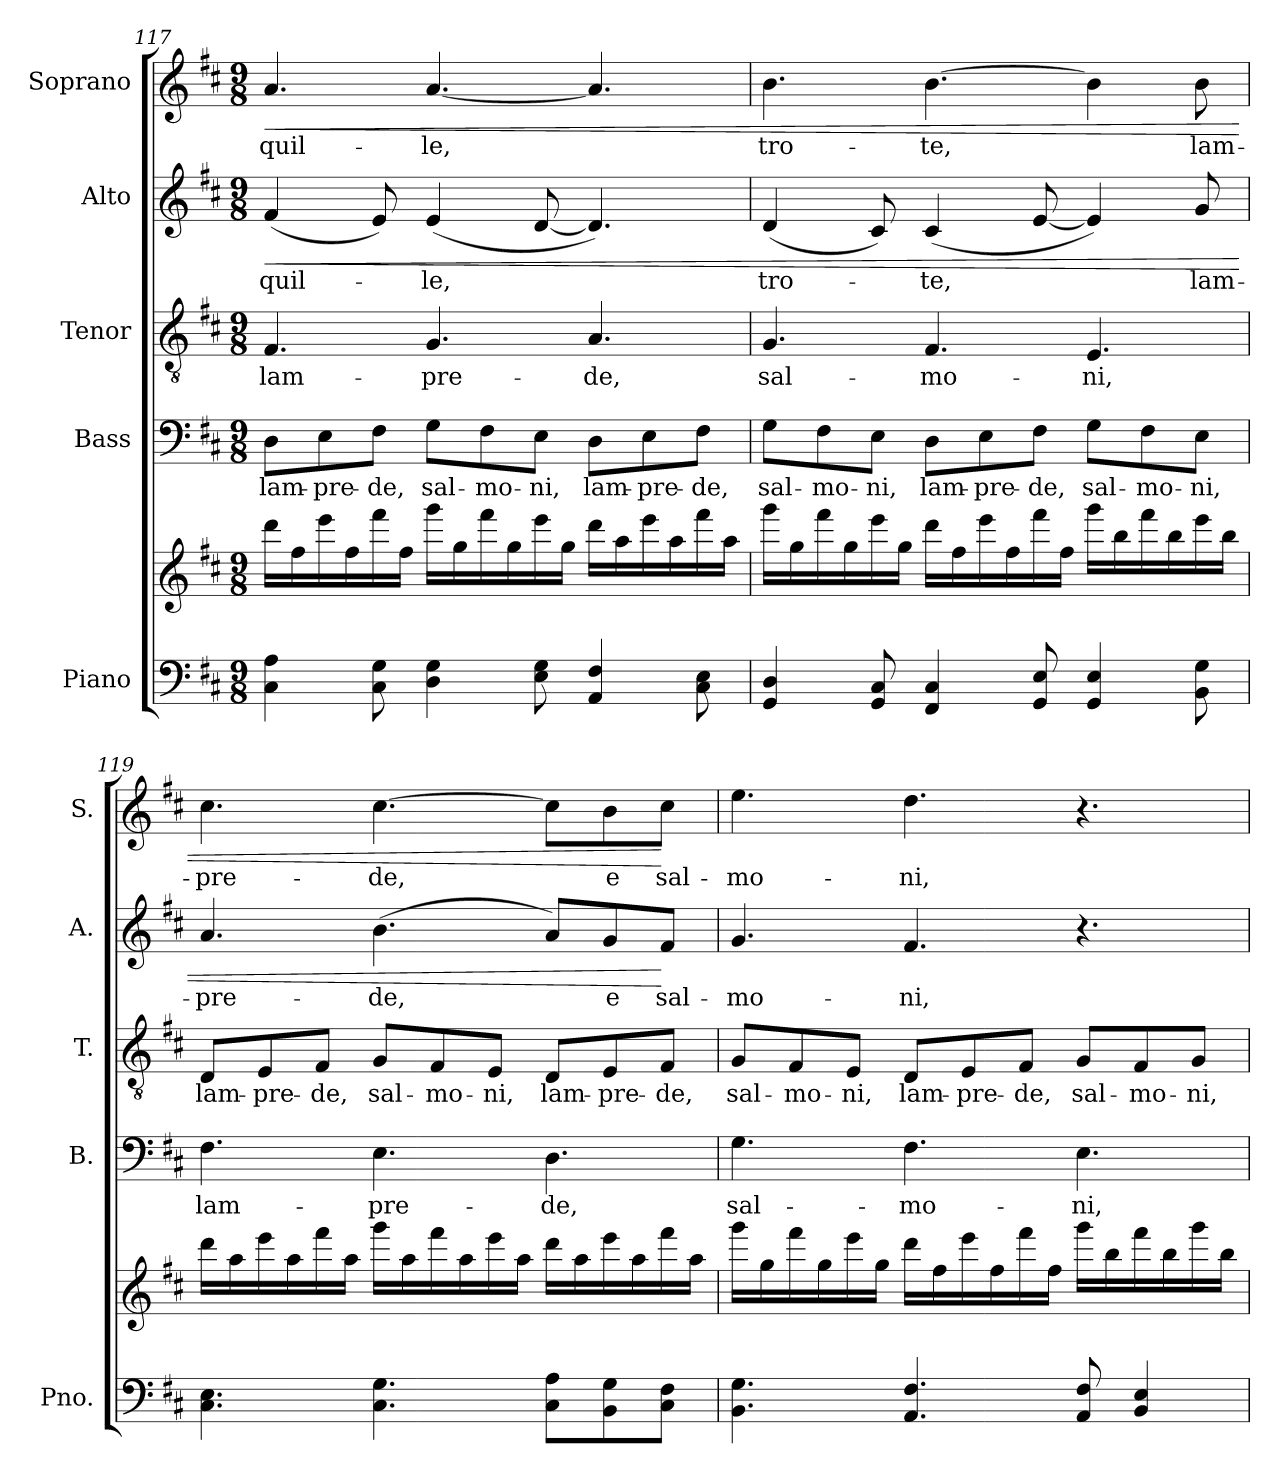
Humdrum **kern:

**kern	**kern	**kern	**text	**kern	**text	**kern	**text	**dynam	**kern	**text	**dynam
*part5	*part5	*part4	*part4	*part3	*part3	*part2	*part2	*part2	*part1	*part1	*part1
*staff6	*staff5	*staff4	*staff4	*staff3	*staff3	*staff2	*staff2	*staff2	*staff1	*staff1	*staff1
*I"Piano	*	*I"Bass	*	*I"Tenor	*	*I"Alto	*	*	*I"Soprano	*	*
*I'Pno.	*	*I'B.	*	*I'T.	*	*I'A.	*	*	*I'S.	*	*
*clefF4	*clefG2	*clefF4	*	*clefGv2	*	*clefG2	*	*	*clefG2	*	*
*	*	*	*	*ITrd7c12	*	*	*	*	*	*	*
*k[f#c#]	*k[f#c#]	*k[f#c#]	*	*k[f#c#]	*	*k[f#c#]	*	*	*k[f#c#]	*	*
*D:	*D:	*D:	*	*D:	*	*D:	*	*	*D:	*	*
*M9/8	*M9/8	*M9/8	*	*M9/8	*	*M9/8	*	*	*M9/8	*	*
=117	=117	=117	=117	=117	=117	=117	=117	=117	=117	=117	=117
!	!	!	!LO:LY:b:color=#000000	!	!	!	!	!	!	!	!
!	!	!	!	!	!LO:LY:b:color=#000000	!	!	!	!	!	!
!	!	!	!	!	!	!	!LO:LY:b:color=#000000	!LO:HP:b	!	!	!
!	!	!	!	!	!	!	!	!	!	!LO:LY:b:color=#000000	!LO:HP:b
4C#i\ 4Ai	16dddi\LL	8Di\L	lam-	4.FF#i/	lam-	(4f#i/	-quil-	<	4.ai/	-quil-	<
.	16ff#i\	.	.	.	.	.	.	.	.	.	.
!	!	!	!LO:LY:b:color=#000000	!	!	!	!	!	!	!	!
.	16eeei\	8Ei\	-pre-	.	.	.	.	.	.	.	.
.	16ff#i\	.	.	.	.	.	.	.	.	.	.
!	!	!	!LO:LY:b:color=#000000	!	!	!	!	!	!	!	!
8C#i\ 8Gi	16fff#i\	8F#i\J	-de,	.	.	8ei/)	.	.	.	.	.
.	16ff#i\JJ	.	.	.	.	.	.	.	.	.	.
!	!	!	!LO:LY:b:color=#000000	!	!	!	!	!	!	!	!
!	!	!	!	!	!LO:LY:b:color=#000000	!	!	!	!	!	!
!	!	!	!	!	!	!	!LO:LY:b:color=#000000	!	!	!	!
!	!	!	!	!	!	!	!	!	!	!LO:LY:b:color=#000000	!
4Di\ 4Gi	16gggi\LL	8Gi\L	sal-	4.GGi/	-pre-	(4ei/	-le,	.	[<4.ai/	-le,	.
.	16ggi\	.	.	.	.	.	.	.	.	.	.
!	!	!	!LO:LY:b:color=#000000	!	!	!	!	!	!	!	!
.	16fff#i\	8F#i\	-mo-	.	.	.	.	.	.	.	.
.	16ggi\	.	.	.	.	.	.	.	.	.	.
!	!	!	!LO:LY:b:color=#000000	!	!	!	!	!	!	!	!
8Ei\ 8Gi	16eeei\	8Ei\J	-ni,	.	.	[<8di/	.	.	.	.	.
.	16ggi\JJ	.	.	.	.	.	.	.	.	.	.
!	!	!	!LO:LY:b:color=#000000	!	!	!	!	!	!	!	!
!	!	!	!	!	!LO:LY:b:color=#000000	!	!	!	!	!	!
4AAi/ 4F#i	16dddi\LL	8Di\L	lam-	4.AAi/	-de,	4.di/])	.	.	4.ai/]	.	.
.	16aai\	.	.	.	.	.	.	.	.	.	.
!	!	!	!LO:LY:b:color=#000000	!	!	!	!	!	!	!	!
.	16eeei\	8Ei\	-pre-	.	.	.	.	.	.	.	.
.	16aai\	.	.	.	.	.	.	.	.	.	.
!	!	!	!LO:LY:b:color=#000000	!	!	!	!	!	!	!	!
8C#i\ 8Ei	16fff#i\	8F#i\J	-de,	.	.	.	.	.	.	.	.
.	16aai\JJ	.	.	.	.	.	.	.	.	.	.
!!LO:PB:g=z
=118	=118	=118	=118	=118	=118	=118	=118	=118	=118	=118	=118
!	!	!	!LO:LY:b:color=#000000	!	!	!	!	!	!	!	!
!	!	!	!	!	!LO:LY:b:color=#000000	!	!	!	!	!	!
!	!	!	!	!	!	!	!LO:LY:b:color=#000000	!	!	!	!
!	!	!	!	!	!	!	!	!	!	!LO:LY:b:color=#000000	!
4GGi/ 4Di	16gggi\LL	8Gi\L	sal-	4.GGi/	sal-	(4di/	tro-	.	4.bi\	tro-	.
.	16ggi\	.	.	.	.	.	.	.	.	.	.
!	!	!	!LO:LY:b:color=#000000	!	!	!	!	!	!	!	!
.	16fff#i\	8F#i\	-mo-	.	.	.	.	.	.	.	.
.	16ggi\	.	.	.	.	.	.	.	.	.	.
!	!	!	!LO:LY:b:color=#000000	!	!	!	!	!	!	!	!
8GGi/ 8C#i	16eeei\	8Ei\J	-ni,	.	.	8c#i/)	.	.	.	.	.
.	16ggi\JJ	.	.	.	.	.	.	.	.	.	.
!	!	!	!LO:LY:b:color=#000000	!	!	!	!	!	!	!	!
!	!	!	!	!	!LO:LY:b:color=#000000	!	!	!	!	!	!
!	!	!	!	!	!	!	!LO:LY:b:color=#000000	!	!	!	!
!	!	!	!	!	!	!	!	!	!	!LO:LY:b:color=#000000	!
4FF#i/ 4C#i	16dddi\LL	8Di\L	lam-	4.FF#i/	-mo-	(4c#i/	-te,	.	[>4.bi\	-te,	.
.	16ff#i\	.	.	.	.	.	.	.	.	.	.
!	!	!	!LO:LY:b:color=#000000	!	!	!	!	!	!	!	!
.	16eeei\	8Ei\	-pre-	.	.	.	.	.	.	.	.
.	16ff#i\	.	.	.	.	.	.	.	.	.	.
!	!	!	!LO:LY:b:color=#000000	!	!	!	!	!	!	!	!
8GGi/ 8Ei	16fff#i\	8F#i\J	-de,	.	.	[<8ei/	.	.	.	.	.
.	16ff#i\JJ	.	.	.	.	.	.	.	.	.	.
!	!	!	!LO:LY:b:color=#000000	!	!	!	!	!	!	!	!
!	!	!	!	!	!LO:LY:b:color=#000000	!	!	!	!	!	!
4GGi/ 4Ei	16gggi\LL	8Gi\L	sal-	4.EEi/	-ni,	4ei/])	.	.	4bi\]	.	.
.	16bbi\	.	.	.	.	.	.	.	.	.	.
!	!	!	!LO:LY:b:color=#000000	!	!	!	!	!	!	!	!
.	16fff#i\	8F#i\	-mo-	.	.	.	.	.	.	.	.
.	16bbi\	.	.	.	.	.	.	.	.	.	.
!	!	!	!LO:LY:b:color=#000000	!	!	!	!	!	!	!	!
!	!	!	!	!	!	!	!LO:LY:b:color=#000000	!	!	!	!
!	!	!	!	!	!	!	!	!	!	!LO:LY:b:color=#000000	!
8BBi\ 8Gi	16eeei\	8Ei\J	-ni,	.	.	8gi/	lam-	.	8bi\	lam-	.
.	16bbi\JJ	.	.	.	.	.	.	.	.	.	.
=119	=119	=119	=119	=119	=119	=119	=119	=119	=119	=119	=119
!	!	!	!LO:LY:b:color=#000000	!	!	!	!	!	!	!	!
!	!	!	!	!	!LO:LY:b:color=#000000	!	!	!	!	!	!
!	!	!	!	!	!	!	!LO:LY:b:color=#000000	!	!	!	!
!	!	!	!	!	!	!	!	!	!	!LO:LY:b:color=#000000	!
4.C#i\ 4.Ei	16dddi\LL	4.F#i\	lam-	8DDi/L	lam-	4.ai/	-pre-	.	4.cc#i\	-pre-	.
.	16aai\	.	.	.	.	.	.	.	.	.	.
!	!	!	!	!	!LO:LY:b:color=#000000	!	!	!	!	!	!
.	16eeei\	.	.	8EEi/	-pre-	.	.	.	.	.	.
.	16aai\	.	.	.	.	.	.	.	.	.	.
!	!	!	!	!	!LO:LY:b:color=#000000	!	!	!	!	!	!
.	16fff#i\	.	.	8FF#i/J	-de,	.	.	.	.	.	.
.	16aai\JJ	.	.	.	.	.	.	.	.	.	.
!	!	!	!LO:LY:b:color=#000000	!	!	!	!	!	!	!	!
!	!	!	!	!	!LO:LY:b:color=#000000	!	!	!	!	!	!
!	!	!	!	!	!	!	!LO:LY:b:color=#000000	!	!	!	!
!	!	!	!	!	!	!	!	!	!	!LO:LY:b:color=#000000	!
4.C#i\ 4.Gi	16gggi\LL	4.Ei\	-pre-	8GGi/L	sal-	(4.bi\	-de,	.	[>4.cc#i\	-de,	.
.	16aai\	.	.	.	.	.	.	.	.	.	.
!	!	!	!	!	!LO:LY:b:color=#000000	!	!	!	!	!	!
.	16fff#i\	.	.	8FF#i/	-mo-	.	.	.	.	.	.
.	16aai\	.	.	.	.	.	.	.	.	.	.
!	!	!	!	!	!LO:LY:b:color=#000000	!	!	!	!	!	!
.	16eeei\	.	.	8EEi/J	-ni,	.	.	.	.	.	.
.	16aai\JJ	.	.	.	.	.	.	.	.	.	.
!	!	!	!LO:LY:b:color=#000000	!	!	!	!	!	!	!	!
!	!	!	!	!	!LO:LY:b:color=#000000	!	!	!	!	!	!
8C#i\ 8AiL	16dddi\LL	4.Di\	-de,	8DDi/L	lam-	8ai/L)	.	.	8cc#i\L]	.	.
.	16aai\	.	.	.	.	.	.	.	.	.	.
!	!	!	!	!	!LO:LY:b:color=#000000	!	!	!	!	!	!
!	!	!	!	!	!	!	!LO:LY:b:color=#000000	!	!	!	!
!	!	!	!	!	!	!	!	!	!	!LO:LY:b:color=#000000	!
8BBi\ 8Gi	16eeei\	.	.	8EEi/	-pre-	8gi/	e	.	8bi\	e	.
.	16aai\	.	.	.	.	.	.	.	.	.	.
!	!	!	!	!	!LO:LY:b:color=#000000	!	!	!	!	!	!
!	!	!	!	!	!	!	!LO:LY:b:color=#000000	!	!	!	!
!	!	!	!	!	!	!	!	!	!	!LO:LY:b:color=#000000	!
8C#i\ 8F#iJ	16fff#i\	.	.	8FF#i/J	-de,	8f#i/J	sal-	[	8cc#i\J	sal-	[
.	16aai\JJ	.	.	.	.	.	.	.	.	.	.
=120	=120	=120	=120	=120	=120	=120	=120	=120	=120	=120	=120
!	!	!	!LO:LY:b:color=#000000	!	!	!	!	!	!	!	!
!	!	!	!	!	!LO:LY:b:color=#000000	!	!	!	!	!	!
!	!	!	!	!	!	!	!LO:LY:b:color=#000000	!	!	!	!
!	!	!	!	!	!	!	!	!	!	!LO:LY:b:color=#000000	!
4.BBi\ 4.Gi	16gggi\LL	4.Gi\	sal-	8GGi/L	sal-	4.gi/	-mo-	.	4.eei\	-mo-	.
.	16ggi\	.	.	.	.	.	.	.	.	.	.
!	!	!	!	!	!LO:LY:b:color=#000000	!	!	!	!	!	!
.	16fff#i\	.	.	8FF#i/	-mo-	.	.	.	.	.	.
.	16ggi\	.	.	.	.	.	.	.	.	.	.
!	!	!	!	!	!LO:LY:b:color=#000000	!	!	!	!	!	!
.	16eeei\	.	.	8EEi/J	-ni,	.	.	.	.	.	.
.	16ggi\JJ	.	.	.	.	.	.	.	.	.	.
!	!	!	!LO:LY:b:color=#000000	!	!	!	!	!	!	!	!
!	!	!	!	!	!LO:LY:b:color=#000000	!	!	!	!	!	!
!	!	!	!	!	!	!	!LO:LY:b:color=#000000	!	!	!	!
!	!	!	!	!	!	!	!	!	!	!LO:LY:b:color=#000000	!
4.AAi/ 4.F#i	16dddi\LL	4.F#i\	-mo-	8DDi/L	lam-	4.f#i/	-ni,	.	4.ddi\	-ni,	.
.	16ff#i\	.	.	.	.	.	.	.	.	.	.
!	!	!	!	!	!LO:LY:b:color=#000000	!	!	!	!	!	!
.	16eeei\	.	.	8EEi/	-pre-	.	.	.	.	.	.
.	16ff#i\	.	.	.	.	.	.	.	.	.	.
!	!	!	!	!	!LO:LY:b:color=#000000	!	!	!	!	!	!
.	16fff#i\	.	.	8FF#i/J	-de,	.	.	.	.	.	.
.	16ff#i\JJ	.	.	.	.	.	.	.	.	.	.
!	!	!	!LO:LY:b:color=#000000	!	!	!	!	!	!	!	!
!	!	!	!	!	!LO:LY:b:color=#000000	!	!	!	!	!	!
8AAi/ 8F#i	16gggi\LL	4.Ei\	-ni,	8GGi/L	sal-	4.r	.	.	4.r	.	.
.	16bbi\	.	.	.	.	.	.	.	.	.	.
!	!	!	!	!	!LO:LY:b:color=#000000	!	!	!	!	!	!
4BBi/ 4Ei	16fff#i\	.	.	8FF#i/	-mo-	.	.	.	.	.	.
.	16bbi\	.	.	.	.	.	.	.	.	.	.
!	!	!	!	!	!LO:LY:b:color=#000000	!	!	!	!	!	!
.	16gggi\	.	.	8GGi/J	-ni,	.	.	.	.	.	.
.	16bbi\JJ	.	.	.	.	.	.	.	.	.	.
=	=	=	=	=	=	=	=	=	=	=	=
*-	*-	*-	*-	*-	*-	*-	*-	*-	*-	*-	*-
